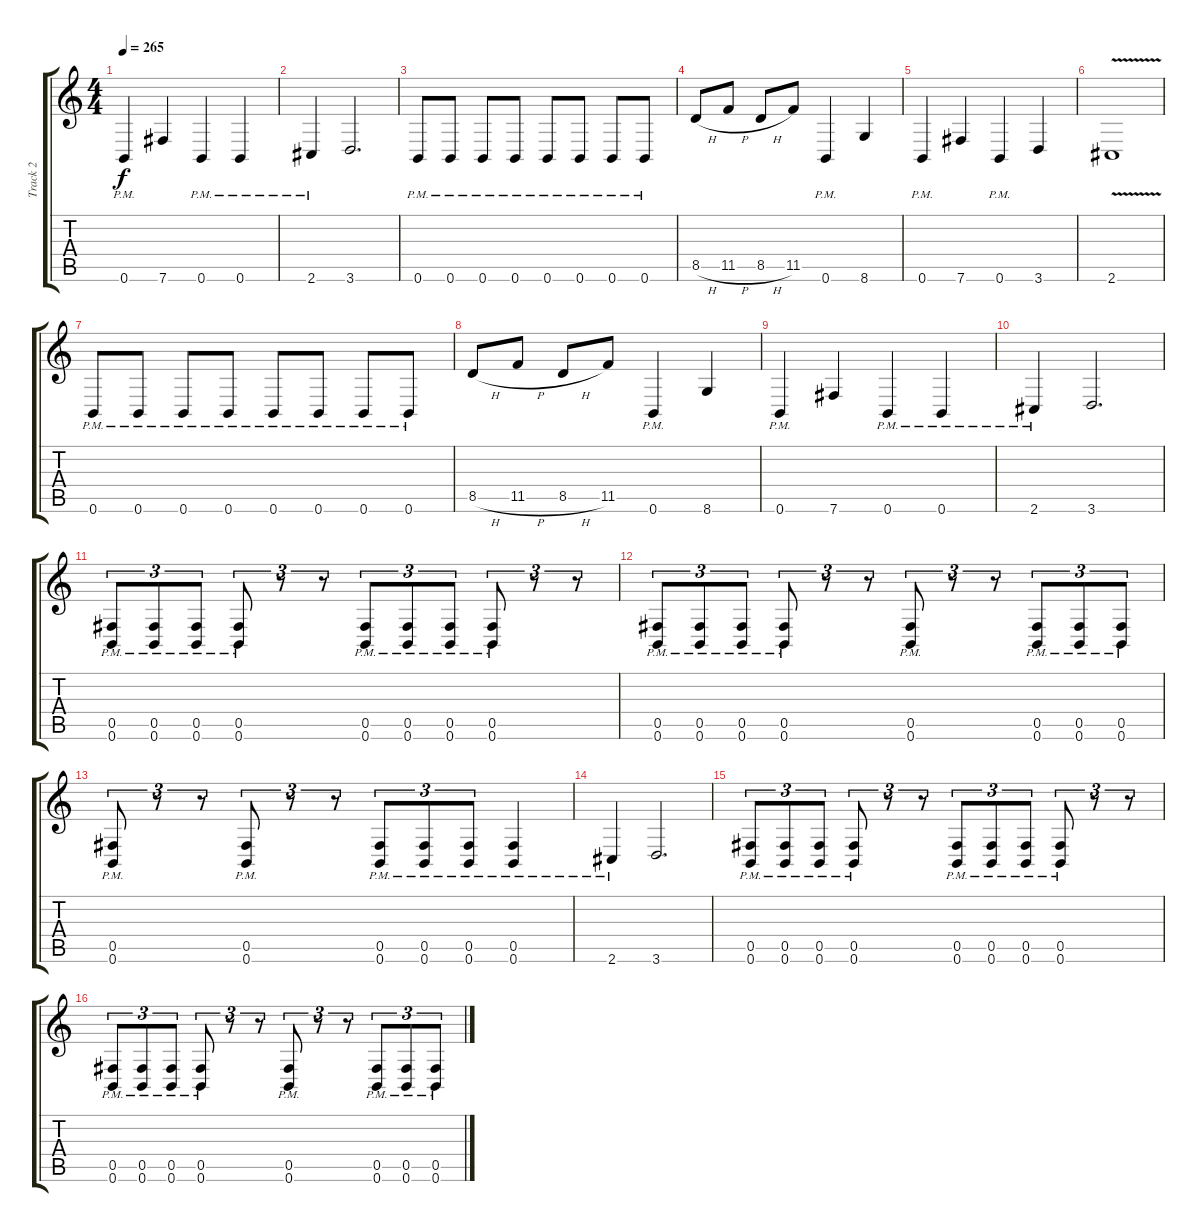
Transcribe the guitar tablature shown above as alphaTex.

\track ("Track 2" "Track 2") {instrument distortionguitar}
\staff {score tabs}
\tuning (Db4 Ab3 E3 B2 Gb2 B1) {hide}
\ts (4 4)
\tempo 265
\clef g2
\ks c
0.6{pm}.4{dy f} 7.6.4 0.6{pm}.4 0.6{pm}.4 |
2.6{pm}.4 3.6.2{d} |
0.6{pm}.8 0.6{pm}.8 0.6{pm}.8 0.6{pm}.8 0.6{pm}.8 0.6{pm}.8 0.6{pm}.8 0.6{pm}.8 |
8.5{h}.8 11.5{h}.8 8.5{h}.8 11.5.8 0.6{pm}.4 8.6.4 |
0.6{pm}.4 7.6.4 0.6{pm}.4 3.6.4 |
2.6{v}.1 |
0.6{pm}.8 0.6{pm}.8 0.6{pm}.8 0.6{pm}.8 0.6{pm}.8 0.6{pm}.8 0.6{pm}.8 0.6{pm}.8 |
8.5{h}.8 11.5{h}.8 8.5{h}.8 11.5.8 0.6{pm}.4 8.6.4 |
0.6{pm}.4 7.6.4 0.6{pm}.4 0.6{pm}.4 |
2.6{pm}.4 3.6.2{d} |
(0.5{pm} 0.6{pm}).8{tu (3 2)} (0.5{pm} 0.6{pm}).8{tu (3 2)} (0.5{pm} 0.6{pm}).8{tu (3 2)} (0.5{pm} 0.6{pm}).8{tu (3 2)} r.8{tu (3 2)} r.8{tu (3 2)} (0.5{pm} 0.6{pm}).8{tu (3 2)} (0.5{pm} 0.6{pm}).8{tu (3 2)} (0.5{pm} 0.6{pm}).8{tu (3 2)} (0.5{pm} 0.6{pm}).8{tu (3 2)} r.8{tu (3 2)} r.8{tu (3 2)} |
(0.5{pm} 0.6{pm}).8{tu (3 2)} (0.5{pm} 0.6{pm}).8{tu (3 2)} (0.5{pm} 0.6{pm}).8{tu (3 2)} (0.5{pm} 0.6{pm}).8{tu (3 2)} r.8{tu (3 2)} r.8{tu (3 2)} (0.5{pm} 0.6{pm}).8{tu (3 2)} r.8{tu (3 2)} r.8{tu (3 2)} (0.5{pm} 0.6{pm}).8{tu (3 2)} (0.5{pm} 0.6{pm}).8{tu (3 2)} (0.5{pm} 0.6{pm}).8{tu (3 2)} |
(0.5{pm} 0.6{pm}).8{tu (3 2)} r.8{tu (3 2)} r.8{tu (3 2)} (0.5{pm} 0.6{pm}).8{tu (3 2)} r.8{tu (3 2)} r.8{tu (3 2)} (0.5{pm} 0.6{pm}).8{tu (3 2)} (0.5{pm} 0.6{pm}).8{tu (3 2)} (0.5{pm} 0.6{pm}).8{tu (3 2)} (0.5{pm} 0.6{pm}).4 |
2.6{pm}.4 3.6.2{d} |
(0.5{pm} 0.6{pm}).8{tu (3 2)} (0.5{pm} 0.6{pm}).8{tu (3 2)} (0.5{pm} 0.6{pm}).8{tu (3 2)} (0.5{pm} 0.6{pm}).8{tu (3 2)} r.8{tu (3 2)} r.8{tu (3 2)} (0.5{pm} 0.6{pm}).8{tu (3 2)} (0.5{pm} 0.6{pm}).8{tu (3 2)} (0.5{pm} 0.6{pm}).8{tu (3 2)} (0.5{pm} 0.6{pm}).8{tu (3 2)} r.8{tu (3 2)} r.8{tu (3 2)} |
(0.5{pm} 0.6{pm}).8{tu (3 2)} (0.5{pm} 0.6{pm}).8{tu (3 2)} (0.5{pm} 0.6{pm}).8{tu (3 2)} (0.5{pm} 0.6{pm}).8{tu (3 2)} r.8{tu (3 2)} r.8{tu (3 2)} (0.5{pm} 0.6{pm}).8{tu (3 2)} r.8{tu (3 2)} r.8{tu (3 2)} (0.5{pm} 0.6{pm}).8{tu (3 2)} (0.5{pm} 0.6{pm}).8{tu (3 2)} (0.5{pm} 0.6{pm}).8{tu (3 2)}
